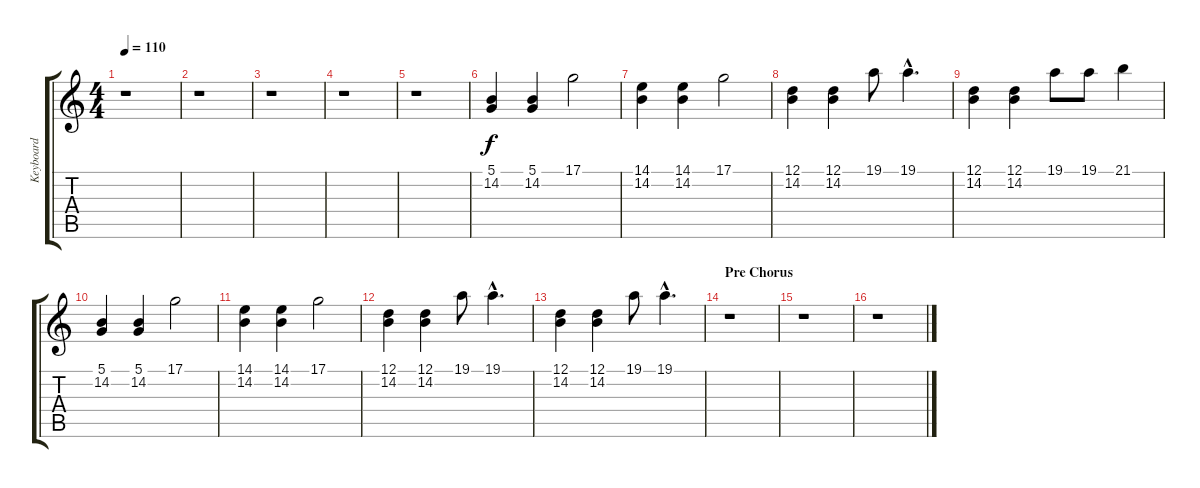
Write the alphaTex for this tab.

\track ("Keyboard" "Keyboard") {instrument electricgrandpiano}
\staff {score tabs}
\tuning (D4 A3 F3 C3 G2 C2) {hide}
\ts (4 4)
\tempo 110
\clef g2
\ks c
r.1{dy f} |
r.1 |
r.1 |
r.1 |
r.1 |
(5.1 14.2).4 (5.1 14.2).4 17.1.2 |
(14.1 14.2).4 (14.1 14.2).4 17.1.2 |
(12.1 14.2).4 (12.1 14.2).4 19.1.8 19.1{hac}.4{d} |
(12.1 14.2).4 (12.1 14.2).4 19.1.8 19.1.8 21.1.4 |
(5.1 14.2).4 (5.1 14.2).4 17.1.2 |
(14.1 14.2).4 (14.1 14.2).4 17.1.2 |
(12.1 14.2).4 (12.1 14.2).4 19.1.8 19.1{hac}.4{d} |
(12.1 14.2).4 (12.1 14.2).4 19.1.8 19.1{hac}.4{d} |
\section ("" "Pre Chorus")
r.1 |
r.1 |
r.1
